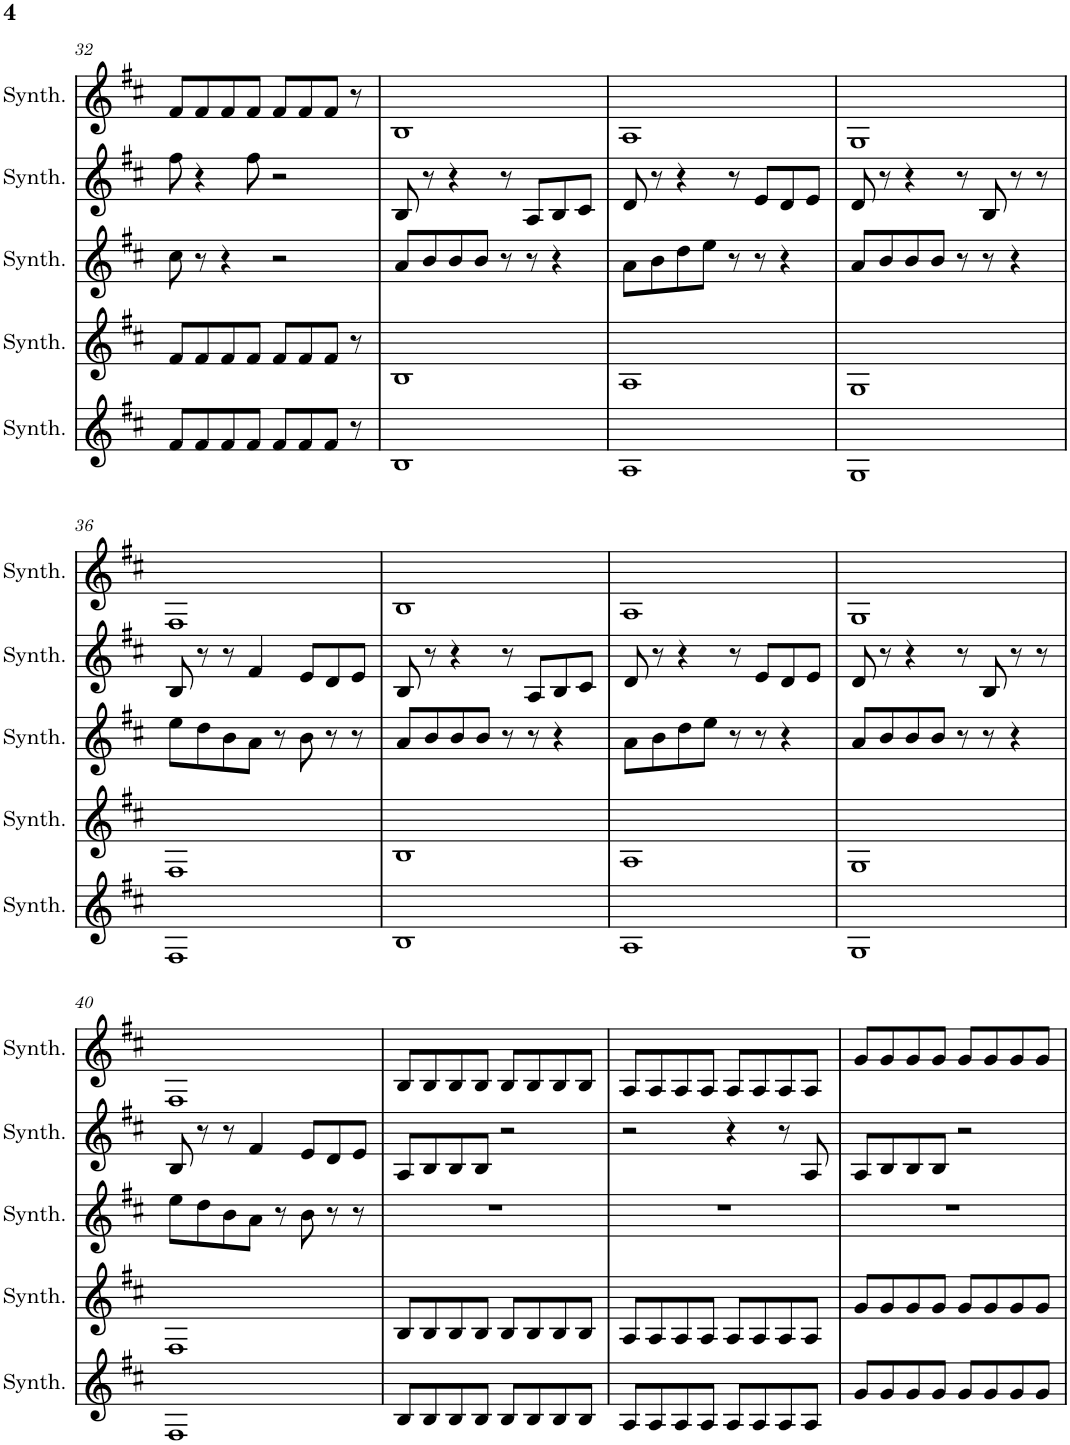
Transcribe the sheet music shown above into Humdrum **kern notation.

**kern	**kern	**kern	**kern	**kern
*part5	*part4	*part3	*part2	*part1
*staff5	*staff4	*staff3	*staff2	*staff1
*I"Saw Synthesizer	*I"Saw Synthesizer	*I"Saw Synthesizer	*I"Saw Synthesizer	*I"Saw Synthesizer
*I'Synth.	*I'Synth.	*I'Synth.	*I'Synth.	*I'Synth.
!!LO:PB:g=z
*clefG2	*clefG2	*clefG2	*clefG2	*clefG2
*k[f#c#]	*k[f#c#]	*k[f#c#]	*k[f#c#]	*k[f#c#]
*M4/4	*M4/4	*M4/4	*M4/4	*M4/4
=32	=32	=32	=32	=32
8f#/L	8f#/L	8cc#\	8ff#\	8f#/L
8f#/	8f#/	8r	4r	8f#/
8f#/	8f#/	4r	.	8f#/
8f#/J	8f#/J	.	8ff#\	8f#/J
8f#/L	8f#/L	2r	2r	8f#/L
8f#/	8f#/	.	.	8f#/
8f#/J	8f#/J	.	.	8f#/J
8r	8r	.	.	8r
=33	=33	=33	=33	=33
1B	1B	8a/L	8B/	1B
.	.	8b/	8r	.
.	.	8b/	4r	.
.	.	8b/J	.	.
.	.	8r	8r	.
.	.	8r	8A/L	.
.	.	4r	8B/	.
.	.	.	8c#/J	.
=34	=34	=34	=34	=34
1A	1A	8a\L	8d/	1A
.	.	8b\	8r	.
.	.	8dd\	4r	.
.	.	8ee\J	.	.
.	.	8r	8r	.
.	.	8r	8e/L	.
.	.	4r	8d/	.
.	.	.	8e/J	.
=35	=35	=35	=35	=35
1G	1G	8a/L	8d/	1G
.	.	8b/	8r	.
.	.	8b/	4r	.
.	.	8b/J	.	.
.	.	8r	8r	.
.	.	8r	8B/	.
.	.	4r	8r	.
.	.	.	8r	.
!!LO:LB:g=z
=36	=36	=36	=36	=36
1F#	1F#	8ee\L	8B/	1F#
.	.	8dd\	8r	.
.	.	8b\	8r	.
.	.	8a\J	4f#/	.
.	.	8r	.	.
.	.	8b\	8e/L	.
.	.	8r	8d/	.
.	.	8r	8e/J	.
=37	=37	=37	=37	=37
1B	1B	8a/L	8B/	1B
.	.	8b/	8r	.
.	.	8b/	4r	.
.	.	8b/J	.	.
.	.	8r	8r	.
.	.	8r	8A/L	.
.	.	4r	8B/	.
.	.	.	8c#/J	.
=38	=38	=38	=38	=38
1A	1A	8a\L	8d/	1A
.	.	8b\	8r	.
.	.	8dd\	4r	.
.	.	8ee\J	.	.
.	.	8r	8r	.
.	.	8r	8e/L	.
.	.	4r	8d/	.
.	.	.	8e/J	.
=39	=39	=39	=39	=39
1G	1G	8a/L	8d/	1G
.	.	8b/	8r	.
.	.	8b/	4r	.
.	.	8b/J	.	.
.	.	8r	8r	.
.	.	8r	8B/	.
.	.	4r	8r	.
.	.	.	8r	.
!!LO:LB:g=z
=40	=40	=40	=40	=40
1F#	1F#	8ee\L	8B/	1F#
.	.	8dd\	8r	.
.	.	8b\	8r	.
.	.	8a\J	4f#/	.
.	.	8r	.	.
.	.	8b\	8e/L	.
.	.	8r	8d/	.
.	.	8r	8e/J	.
=41	=41	=41	=41	=41
8B/L	8B/L	1r	8A/L	8B/L
8B/	8B/	.	8B/	8B/
8B/	8B/	.	8B/	8B/
8B/J	8B/J	.	8B/J	8B/J
8B/L	8B/L	.	2r	8B/L
8B/	8B/	.	.	8B/
8B/	8B/	.	.	8B/
8B/J	8B/J	.	.	8B/J
=42	=42	=42	=42	=42
8A/L	8A/L	1r	2r	8A/L
8A/	8A/	.	.	8A/
8A/	8A/	.	.	8A/
8A/J	8A/J	.	.	8A/J
8A/L	8A/L	.	4r	8A/L
8A/	8A/	.	.	8A/
8A/	8A/	.	8r	8A/
8A/J	8A/J	.	8A/	8A/J
=43	=43	=43	=43	=43
8g/L	8g/L	1r	8A/L	8g/L
8g/	8g/	.	8B/	8g/
8g/	8g/	.	8B/	8g/
8g/J	8g/J	.	8B/J	8g/J
8g/L	8g/L	.	2r	8g/L
8g/	8g/	.	.	8g/
8g/	8g/	.	.	8g/
8g/J	8g/J	.	.	8g/J
=	=	=	=	=
*-	*-	*-	*-	*-
